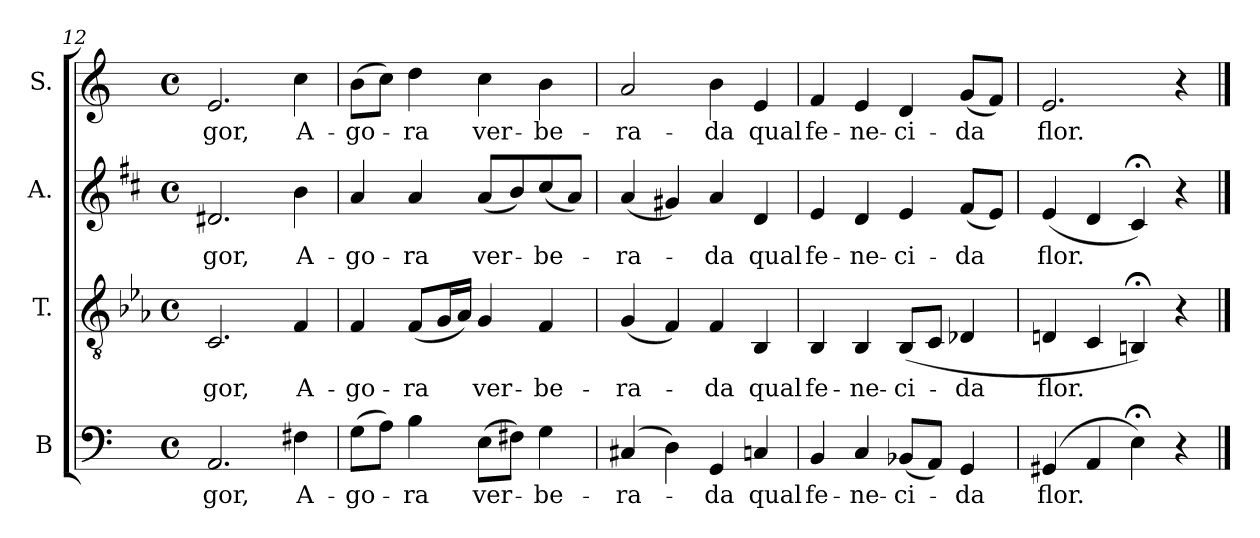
**kern	**text	**kern	**text	**kern	**text	**kern	**text
*part4	*part4	*part3	*part3	*part2	*part2	*part1	*part1
*staff4	*staff4	*staff3	*staff3	*staff2	*staff2	*staff1	*staff1
*I"B	*	*I"T.	*	*I"A.	*	*I"S.	*
*clefF4	*	*clefGv2	*	*clefG2	*	*clefG2	*
*	*	*ITrd2c3	*	*ITrd1c2	*	*	*
*k[]	*	*k[]	*	*k[]	*	*k[]	*
*a:	*	*a:	*	*a:	*	*a:	*
*M4/4	*	*M4/4	*	*M4/4	*	*M4/4	*
*met(c)	*	*met(c)	*	*met(c)	*	*met(c)	*
=12	=12	=12	=12	=12	=12	=12	=12
!	!LO:LY:b:color=#000000	!	!	!	!	!	!
!	!	!	!LO:LY:b:color=#000000	!	!	!	!
!	!	!	!	!	!LO:LY:b:color=#000000	!	!
!	!	!	!	!	!	!	!LO:LY:b:color=#000000
2.AAi/	-gor,	2.AAi/	-gor,	2.c#Xi/	-gor,	2.ei/	-gor,
!	!LO:LY:b:color=#000000	!	!	!	!	!	!
!	!	!	!LO:LY:b:color=#000000	!	!	!	!
!	!	!	!	!	!LO:LY:b:color=#000000	!	!
!	!	!	!	!	!	!	!LO:LY:b:color=#000000
4F#Xi\	A-	4Di/	A-	4ai\	A-	4cci\	A-
=13	=13	=13	=13	=13	=13	=13	=13
!	!LO:LY:b:color=#000000	!	!	!	!	!	!
!	!	!	!LO:LY:b:color=#000000	!	!	!	!
!	!	!	!	!	!LO:LY:b:color=#000000	!	!
!	!	!	!	!	!	!	!LO:LY:b:color=#000000
(8Gi\L	-go-	4Di/	-go-	4gi/	-go-	(8bi\L	-go-
8Ai\J)	.	.	.	.	.	8cci\J)	.
!	!LO:LY:b:color=#000000	!	!	!	!	!	!
!	!	!	!LO:LY:b:color=#000000	!	!	!	!
!	!	!	!	!	!LO:LY:b:color=#000000	!	!
!	!	!	!	!	!	!	!LO:LY:b:color=#000000
4Bi\	-ra	(8Di/L	-ra	4gi/	-ra	4ddi\	-ra
.	.	16Ei/L	.	.	.	.	.
.	.	16Fi/JJ)	.	.	.	.	.
!	!LO:LY:b:color=#000000	!	!	!	!	!	!
!	!	!	!LO:LY:b:color=#000000	!	!	!	!
!	!	!	!	!	!LO:LY:b:color=#000000	!	!
!	!	!	!	!	!	!	!LO:LY:b:color=#000000
(8Ei\L	ver-	4Ei/	ver-	(8gi/L	ver-	4cci\	ver-
8F#Xi\J)	.	.	.	8ai/)	.	.	.
!	!LO:LY:b:color=#000000	!	!	!	!	!	!
!	!	!	!LO:LY:b:color=#000000	!	!	!	!
!	!	!	!	!	!LO:LY:b:color=#000000	!	!
!	!	!	!	!	!	!	!LO:LY:b:color=#000000
4Gi\	-be-	4Di/	-be-	(8bi/	-be-	4bi\	-be-
.	.	.	.	8gi/J)	.	.	.
=14	=14	=14	=14	=14	=14	=14	=14
!	!LO:LY:b:color=#000000	!	!	!	!	!	!
!	!	!	!LO:LY:b:color=#000000	!	!	!	!
!	!	!	!	!	!LO:LY:b:color=#000000	!	!
!	!	!	!	!	!	!	!LO:LY:b:color=#000000
(4C#Xi/	-ra-	(4Ei/	-ra-	(4gi/	-ra-	2ai/	-ra-
4Di\)	.	4Di/)	.	4f#Xi/)	.	.	.
!	!LO:LY:b:color=#000000	!	!	!	!	!	!
!	!	!	!LO:LY:b:color=#000000	!	!	!	!
!	!	!	!	!	!LO:LY:b:color=#000000	!	!
!	!	!	!	!	!	!	!LO:LY:b:color=#000000
4GGi/	-da	4Di/	-da	4gi/	-da	4bi\	-da
!	!LO:LY:b:color=#000000	!	!	!	!	!	!
!	!	!	!LO:LY:b:color=#000000	!	!	!	!
!	!	!	!	!	!LO:LY:b:color=#000000	!	!
!	!	!	!	!	!	!	!LO:LY:b:color=#000000
4Cni/	qual	4GGi/	qual	4ci/	qual	4ei/	qual
=15	=15	=15	=15	=15	=15	=15	=15
!	!LO:LY:b:color=#000000	!	!	!	!	!	!
!	!	!	!LO:LY:b:color=#000000	!	!	!	!
!	!	!	!	!	!LO:LY:b:color=#000000	!	!
!	!	!	!	!	!	!	!LO:LY:b:color=#000000
4BBi/	fe-	4GGi/	fe-	4di/	fe-	4fi/	fe-
!	!LO:LY:b:color=#000000	!	!	!	!	!	!
!	!	!	!LO:LY:b:color=#000000	!	!	!	!
!	!	!	!	!	!LO:LY:b:color=#000000	!	!
!	!	!	!	!	!	!	!LO:LY:b:color=#000000
4Ci/	-ne-	4GGi/	-ne-	4ci/	-ne-	4ei/	-ne-
!	!LO:LY:b:color=#000000	!	!	!	!	!	!
!	!	!	!LO:LY:b:color=#000000	!	!	!	!
!	!	!	!	!	!LO:LY:b:color=#000000	!	!
!	!	!	!	!	!	!	!LO:LY:b:color=#000000
(8BB-Xi/L	-ci-	(8GGi/L	-ci-	4di/	-ci-	4di/	-ci-
8AAi/J)	.	8AAi/J	.	.	.	.	.
!	!LO:LY:b:color=#000000	!	!	!	!	!	!
!	!	!	!LO:LY:b:color=#000000	!	!	!	!
!	!	!	!	!	!LO:LY:b:color=#000000	!	!
!	!	!	!	!	!	!	!LO:LY:b:color=#000000
4GGi/	-da	4BB-Xi/	-da	(8ei/L	-da	(8gi/L	-da
.	.	.	.	8di/J)	.	8fi/J)	.
=16	=16	=16	=16	=16	=16	=16	=16
!	!LO:LY:b:color=#000000	!	!	!	!	!	!
!	!	!	!LO:LY:b:color=#000000	!	!	!	!
!	!	!	!	!	!LO:LY:b:color=#000000	!	!
!	!	!	!	!	!	!	!LO:LY:b:color=#000000
(4GG#Xi/	flor.	4BBni/	flor.	(4di/	flor.	2.ei/	flor.
4AAi/	.	4AAi/	.	4ci/	.	.	.
4E;i\)	.	4GG#X;i/)	.	4B;i/)	.	.	.
4r	.	4r	.	4r	.	4r	.
==	==	==	==	==	==	==	==
*-	*-	*-	*-	*-	*-	*-	*-
